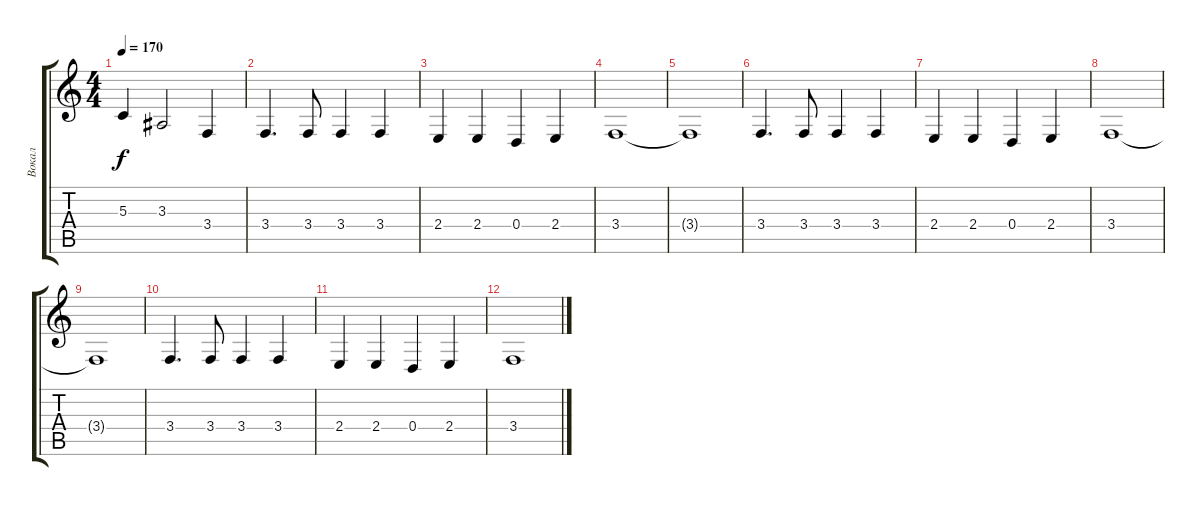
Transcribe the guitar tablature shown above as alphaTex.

\track ("Вокал" "Вокал") {instrument tuba}
\staff {score tabs}
\tuning (E4 B3 G3 D3 A2 E2) {hide}
\ts (4 4)
\tempo 170
\clef g2
\ks c
5.3.4{dy f} 3.3.2 3.4.4 |
3.4.4{d} 3.4.8 3.4.4 3.4.4 |
2.4.4 2.4.4 0.4.4 2.4.4 |
3.4.1 |
3.4{t}.1 |
3.4.4{d} 3.4.8 3.4.4 3.4.4 |
2.4.4 2.4.4 0.4.4 2.4.4 |
3.4.1 |
3.4{t}.1 |
3.4.4{d} 3.4.8 3.4.4 3.4.4 |
2.4.4 2.4.4 0.4.4 2.4.4 |
3.4.1
